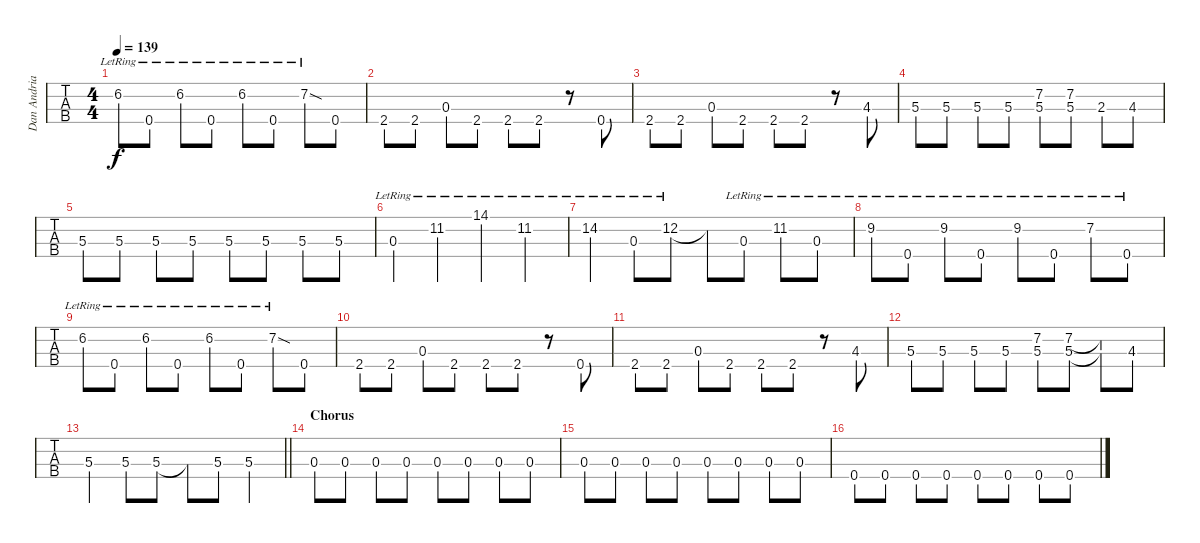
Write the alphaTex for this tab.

\track ("Dan Andriano - Bass" "Dan Andria") {instrument electricbassfinger}
\staff {tabs}
\tuning (G2 D2 A1 E1) {hide}
\ts (4 4)
\tempo 139
\clef f4
\ks a
6.2{lr}.8{dy f} 0.4{lr}.8 6.2{lr}.8 0.4{lr}.8 6.2{lr}.8 0.4{lr}.8 7.2{sod lr}.8 0.4.8 |
2.4.8 2.4.8 0.3.8 2.4.8 2.4.8 2.4.8 r.8 0.4.8 |
2.4.8 2.4.8 0.3.8 2.4.8 2.4.8 2.4.8 r.8 4.3.8 |
5.3.8 5.3.8 5.3.8 5.3.8 (7.2 5.3).8 (7.2 5.3).8 2.3.8 4.3.8 |
5.3.8 5.3.8 5.3.8 5.3.8 5.3.8 5.3.8 5.3.8 5.3.8 |
0.3{lr}.4 11.2{lr}.4 14.1{lr}.4 11.2{lr}.4 |
14.2{lr}.4 0.3{lr}.8 12.2{lr}.8 12.2{t}.8 0.3{lr}.8 11.2{lr}.8 0.3{lr}.8 |
9.2{lr}.8 0.4{lr}.8 9.2{lr}.8 0.4{lr}.8 9.2{lr}.8 0.4{lr}.8 7.2{lr}.8 0.4{lr}.8 |
6.2{lr}.8 0.4{lr}.8 6.2{lr}.8 0.4{lr}.8 6.2{lr}.8 0.4{lr}.8 7.2{sod lr}.8 0.4.8 |
2.4.8 2.4.8 0.3.8 2.4.8 2.4.8 2.4.8 r.8 0.4.8 |
2.4.8 2.4.8 0.3.8 2.4.8 2.4.8 2.4.8 r.8 4.3.8 |
5.3.8 5.3.8 5.3.8 5.3.8 (7.2 5.3).8 (7.2 5.3).8 (7.2{t} 5.3{t}).8 4.3.8 |
\barLineRight lightlight
5.3.4 5.3.8 5.3.8 5.3{t}.8 5.3.8 5.3.4 |
\section ("" "Chorus")
0.3.8 0.3.8 0.3.8 0.3.8 0.3.8 0.3.8 0.3.8 0.3.8 |
0.3.8 0.3.8 0.3.8 0.3.8 0.3.8 0.3.8 0.3.8 0.3.8 |
0.4.8 0.4.8 0.4.8 0.4.8 0.4.8 0.4.8 0.4.8 0.4.8
